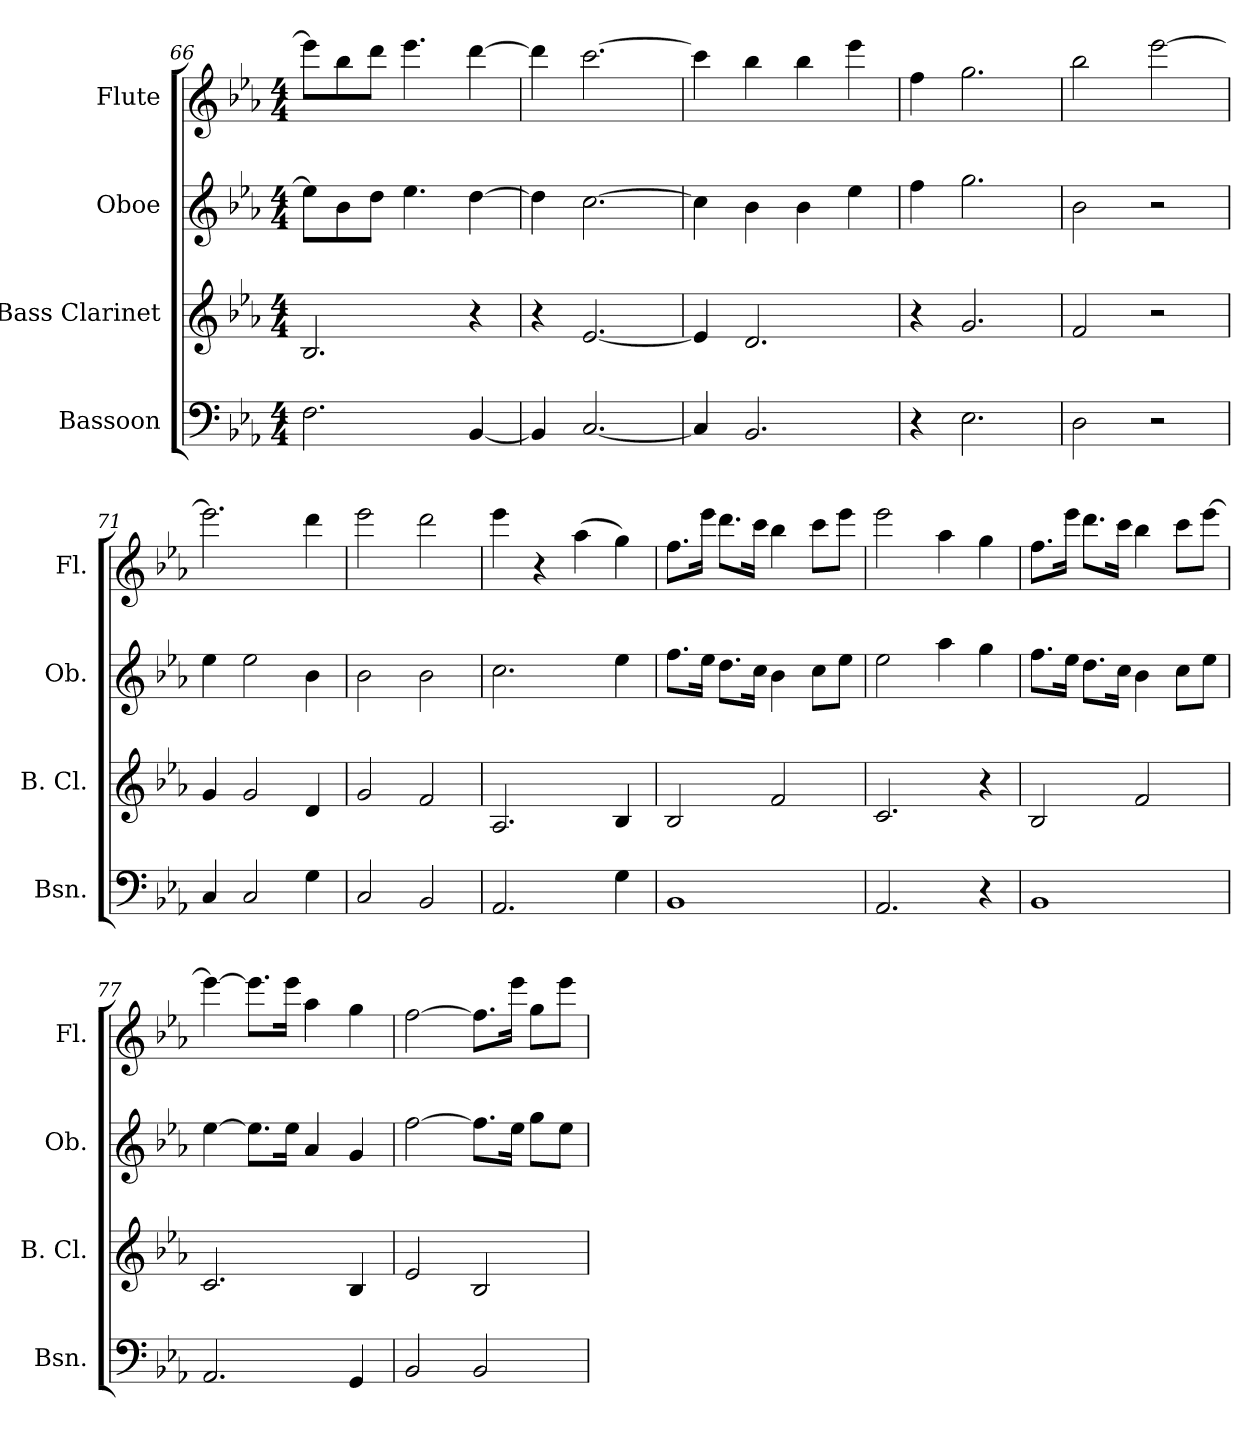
**kern	**kern	**kern	**kern
*part4	*part3	*part2	*part1
*staff4	*staff3	*staff2	*staff1
*I"Bassoon	*I"Bass Clarinet	*I"Oboe	*I"Flute
*I'Bsn.	*I'B. Cl.	*I'Ob.	*I'Fl.
*clefF4	*clefG2	*clefG2	*clefG2
*	*ITrd8c14	*	*
*k[b-e-a-]	*k[b-e-a-]	*k[b-e-a-]	*k[b-e-a-]
*M4/4	*M4/4	*M4/4	*M4/4
=66	=66	=66	=66
2.F\	2.BB-/	8ee-\L]	8eee-\L]
.	.	8b-\	8bb-\
.	.	8dd\J	8ddd\J
.	.	4.ee-\	4.eee-\
[4BB-/	4r	[4dd\	[4ddd\
=67	=67	=67	=67
4BB-/]	4r	4dd\]	4ddd\]
[2.C/	[2.E-/	[2.cc\	[2.ccc\
!!LO:LB:g=z
=68	=68	=68	=68
4C/]	4E-/]	4cc\]	4ccc\]
2.BB-/	2.D/	4b-\	4bb-\
.	.	4b-\	4bb-\
.	.	4ee-\	4eee-\
=69	=69	=69	=69
*	*	*	*MM80
4r	4r	4ff\	4ff\
2.E-\	2.G/	2.gg\	2.gg\
=70	=70	=70	=70
2D\	2F/	2b-\	2bb-\
2r	2r	2r	[2eee-\
=71	=71	=71	=71
4C/	4G/	4ee-\	2.eee-\]
2C/	2G/	2ee-\	.
4G\	4D/	4b-\	4ddd\
=72	=72	=72	=72
2C/	2G/	2b-\	2eee-\
2BB-/	2F/	2b-\	2ddd\
=73	=73	=73	=73
2.AA-/	2.AA-/	2.cc\	4eee-\
.	.	.	4r
.	.	.	(>4aa-\
4G\	4BB-/	4ee-\	4gg\)
=74	=74	=74	=74
1BB-	2BB-/	8.ff\L	8.ff\L
.	.	16ee-\Jk	16eee-\Jk
.	.	8.dd\L	8.ddd\L
.	.	16cc\Jk	16ccc\Jk
.	2F/	4b-\	4bb-\
.	.	8cc\L	8ccc\L
.	.	8ee-\J	8eee-\J
=75	=75	=75	=75
2.AA-/	2.C/	2ee-\	2eee-\
.	.	4aa-\	4aa-\
4r	4r	4gg\	4gg\
!!LO:PB:g=z
=76	=76	=76	=76
1BB-	2BB-/	8.ff\L	8.ff\L
.	.	16ee-\Jk	16eee-\Jk
.	.	8.dd\L	8.ddd\L
.	.	16cc\Jk	16ccc\Jk
.	2F/	4b-\	4bb-\
.	.	8cc\L	8ccc\L
.	.	8ee-\J	[8eee-\J
=77	=77	=77	=77
2.AA-/	2.C/	[4ee-\	4eee-\_
.	.	8.ee-\L]	8.eee-\L]
.	.	16ee-\Jk	16eee-\Jk
.	.	4a-/	4aa-\
4GG/	4BB-/	4g/	4gg\
=78	=78	=78	=78
2BB-/	2E-/	[2ff\	[2ff\
2BB-/	2BB-/	8.ff\L]	8.ff\L]
.	.	16ee-\Jk	16eee-\Jk
.	.	8gg\L	8gg\L
.	.	8ee-\J	8eee-\J
=	=	=	=
*-	*-	*-	*-
